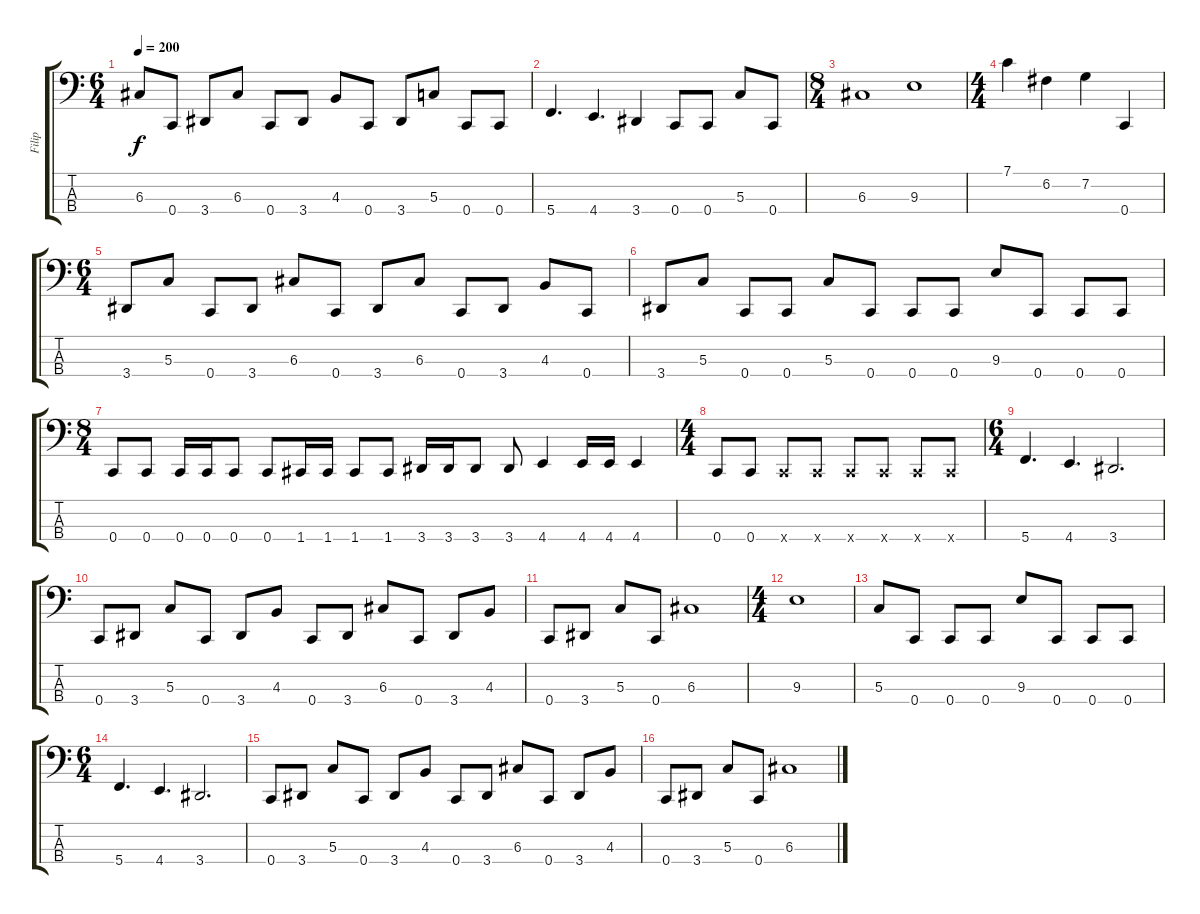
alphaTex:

\track ("Filip" "Filip") {instrument electricbasspick}
\staff {score tabs}
\tuning (F2 C2 G1 C1) {hide}
\ts (6 4)
\tempo 200
\clef f4
\ks c
6.3.8{dy f} 0.4.8 3.4.8 6.3.8 0.4.8 3.4.8 4.3.8 0.4.8 3.4.8 5.3.8 0.4.8 0.4.8 |
5.4.4{d} 4.4.4{d} 3.4.4 0.4.8 0.4.8 5.3.8 0.4.8 |
\ts (8 4)
6.3.1 9.3.1 |
\ts (4 4)
7.1.4 6.2.4 7.2.4 0.4.4 |
\ts (6 4)
3.4.8 5.3.8 0.4.8 3.4.8 6.3.8 0.4.8 3.4.8 6.3.8 0.4.8 3.4.8 4.3.8 0.4.8 |
3.4.8 5.3.8 0.4.8 0.4.8 5.3.8 0.4.8 0.4.8 0.4.8 9.3.8 0.4.8 0.4.8 0.4.8 |
\ts (8 4)
0.4.8 0.4.8 0.4.16 0.4.16 0.4.8 0.4.8 1.4.16 1.4.16 1.4.8 1.4.8 3.4.16 3.4.16 3.4.8 3.4.8 4.4.4 4.4.16 4.4.16 4.4.4 |
\ts (4 4)
0.4.8 0.4.8 0.4{x}.8 0.4{x}.8 0.4{x}.8 0.4{x}.8 0.4{x}.8 0.4{x}.8 |
\ts (6 4)
5.4.4{d} 4.4.4{d} 3.4.2{d} |
0.4.8 3.4.8 5.3.8 0.4.8 3.4.8 4.3.8 0.4.8 3.4.8 6.3.8 0.4.8 3.4.8 4.3.8 |
0.4.8 3.4.8 5.3.8 0.4.8 6.3.1 |
\ts (4 4)
9.3.1 |
5.3.8 0.4.8 0.4.8 0.4.8 9.3.8 0.4.8 0.4.8 0.4.8 |
\ts (6 4)
5.4.4{d} 4.4.4{d} 3.4.2{d} |
0.4.8 3.4.8 5.3.8 0.4.8 3.4.8 4.3.8 0.4.8 3.4.8 6.3.8 0.4.8 3.4.8 4.3.8 |
0.4.8 3.4.8 5.3.8 0.4.8 6.3.1
